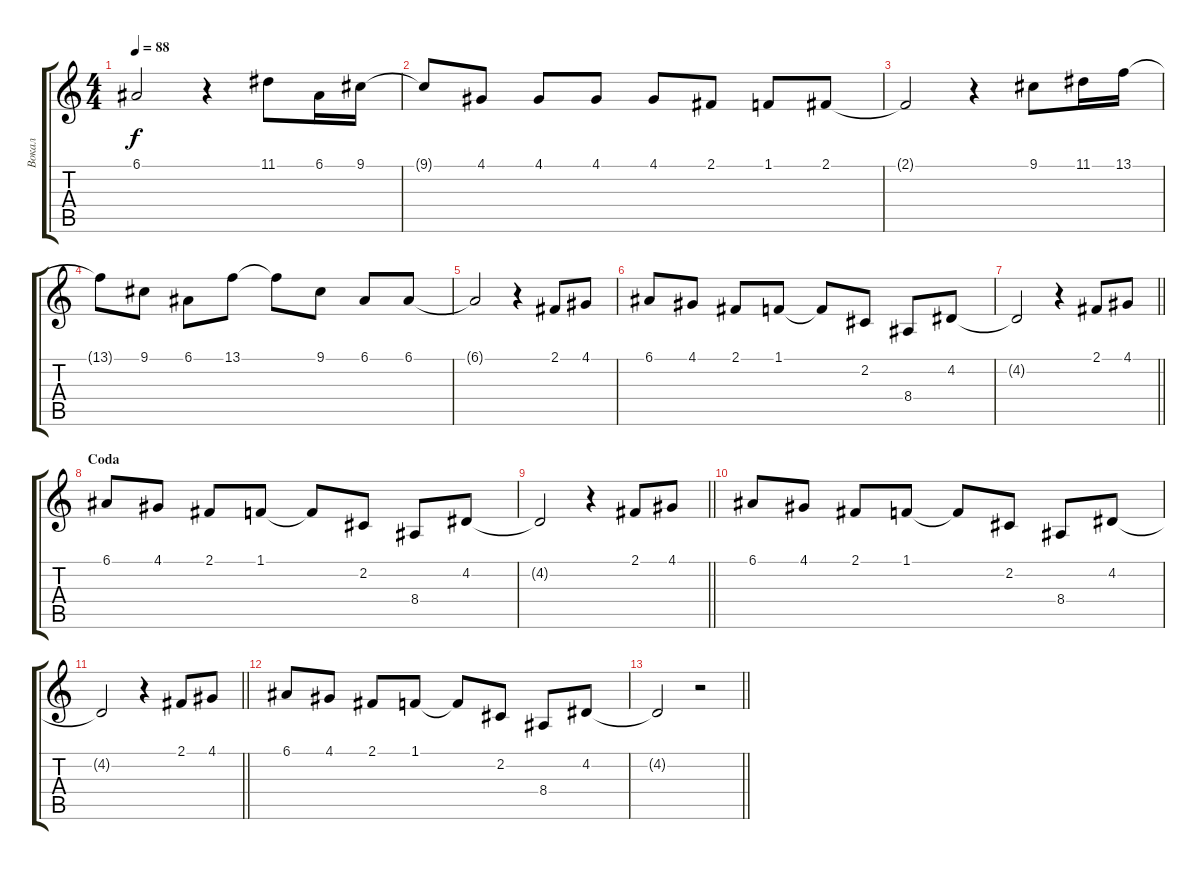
\track ("Вокал" "Вокал") {instrument clarinet}
\staff {score tabs}
\tuning (E4 B3 G3 D3 A2 E2) {hide}
\ts (4 4)
\tempo 88
\clef g2
\ks c
6.1{t}.2{dy f} r.4 11.1.8 6.1.16 9.1.16 |
9.1{t}.8 4.1.8 4.1.8 4.1.8 4.1.8 2.1.8 1.1.8 2.1.8 |
2.1{t}.2 r.4 9.1.8 11.1.16 13.1.16 |
13.1{t}.8 9.1.8 6.1.8 13.1.8 13.1{t}.8 9.1.8 6.1.8 6.1.8 |
6.1{t}.2 r.4 2.1.8 4.1.8 |
6.1.8 4.1.8 2.1.8 1.1.8 1.1{t}.8 2.2.8 8.4.8 4.2.8 |
\barLineRight lightlight
4.2{t}.2 r.4 2.1.8 4.1.8 |
\section ("" "Coda")
6.1.8 4.1.8 2.1.8 1.1.8 1.1{t}.8 2.2.8 8.4.8 4.2.8 |
\barLineRight lightlight
4.2{t}.2 r.4 2.1.8 4.1.8 |
6.1.8 4.1.8 2.1.8 1.1.8 1.1{t}.8 2.2.8 8.4.8 4.2.8 |
\barLineRight lightlight
4.2{t}.2 r.4 2.1.8 4.1.8 |
6.1.8 4.1.8 2.1.8 1.1.8 1.1{t}.8 2.2.8 8.4.8 4.2.8 |
\barLineRight lightlight
4.2{t}.2 r.2
